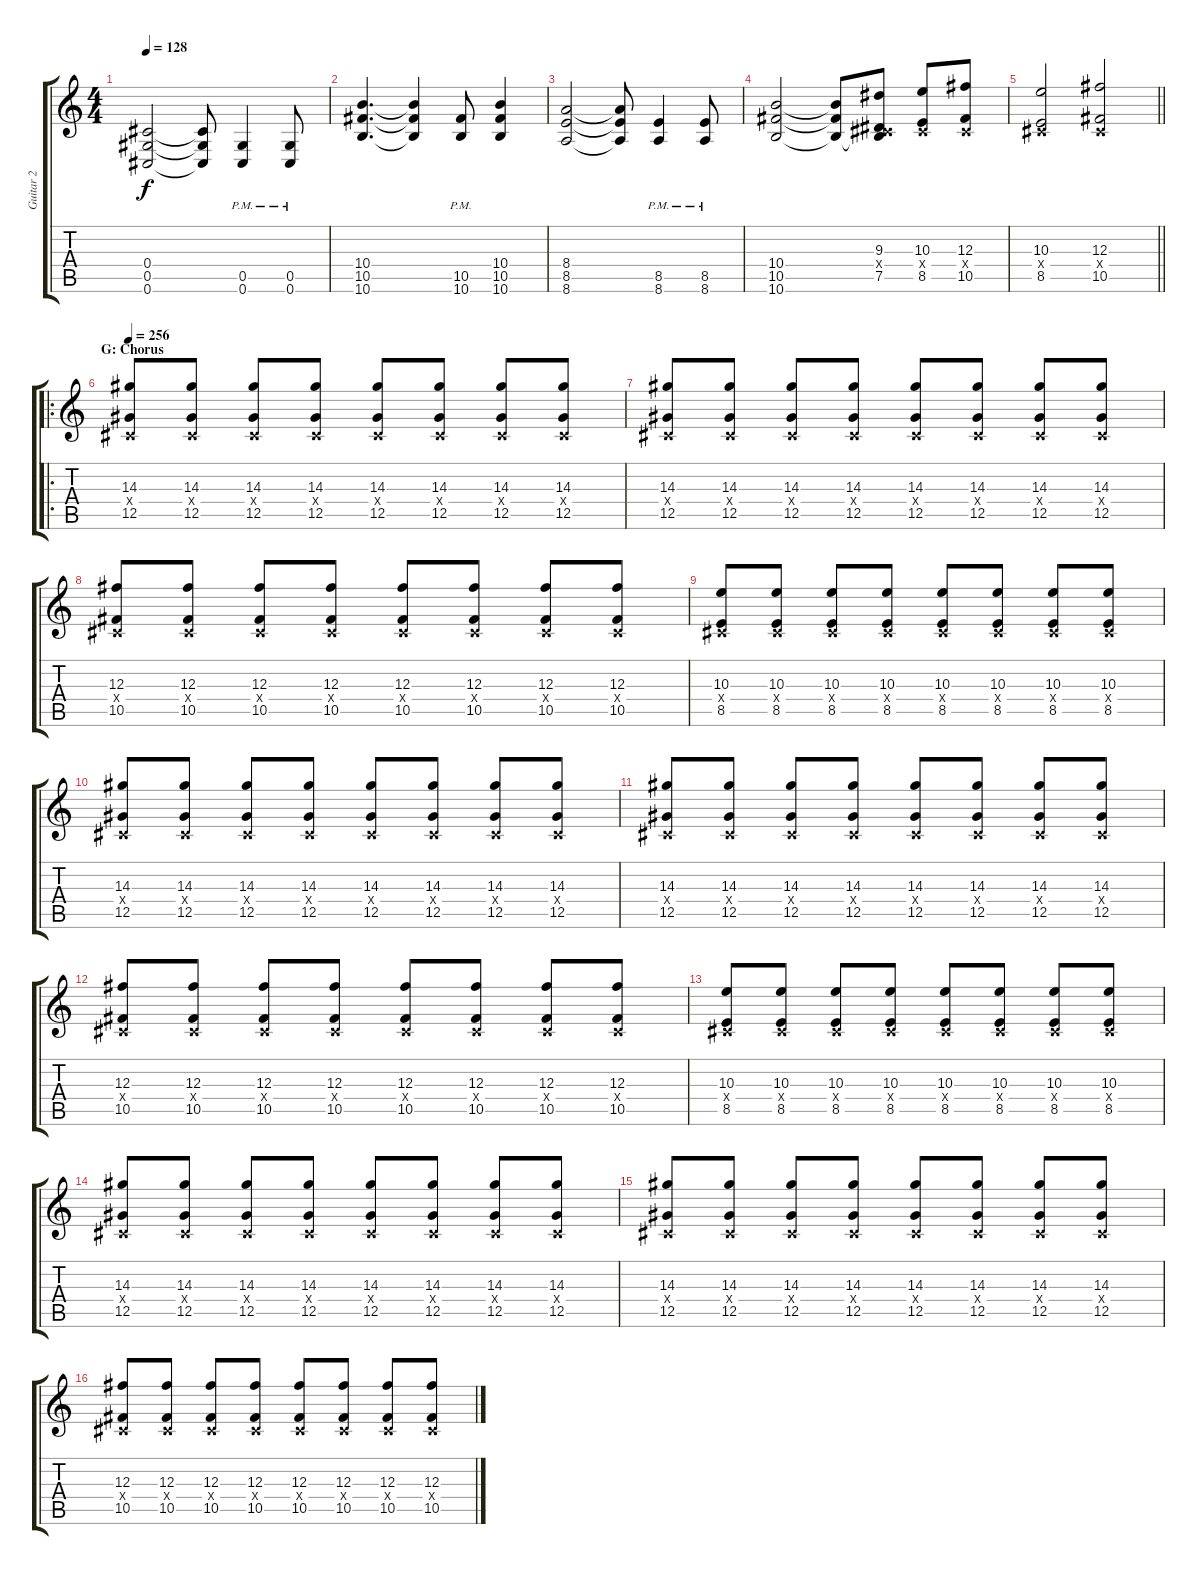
\track ("Guitar 2" "Guitar 2") {instrument distortionguitar}
\staff {score tabs}
\tuning (Eb4 Bb3 Gb3 Db3 Ab2 Db2) {hide}
\ts (4 4)
\tempo 128
\clef g2
\ks c
(0.4 0.5 0.6).2{dy f} (0.4{t} 0.5{t} 0.6{t}).8 (0.5{pm} 0.6{pm}).4 (0.5{pm} 0.6{pm}).8 |
(10.4 10.5 10.6).4{d} (10.4{t} 10.5{t} 10.6{t}).4 (10.5{pm} 10.6{pm}).8 (10.4 10.5 10.6).4 |
(8.4 8.5 8.6).2 (8.4{t} 8.5{t} 8.6{t}).8 (8.5{pm} 8.6{pm}).4 (8.5{pm} 8.6{pm}).8 |
(10.4 10.5 10.6).2 (10.4{t} 10.5{t} 10.6{t}).8 (9.3 0.4{x} 7.5 10.6{t}).8 (10.3 0.4{x} 8.5).8 (12.3 0.4{x} 10.5).8 |
\barLineRight lightlight
(10.3 0.4{x} 8.5).2 (12.3 0.4{x} 10.5).2 |
\ro
\section ("" "G: Chorus")
\tempo 256
(14.3 0.4{x} 12.5).8 (14.3 0.4{x} 12.5).8 (14.3 0.4{x} 12.5).8 (14.3 0.4{x} 12.5).8 (14.3 0.4{x} 12.5).8 (14.3 0.4{x} 12.5).8 (14.3 0.4{x} 12.5).8 (14.3 0.4{x} 12.5).8 |
(14.3 0.4{x} 12.5).8 (14.3 0.4{x} 12.5).8 (14.3 0.4{x} 12.5).8 (14.3 0.4{x} 12.5).8 (14.3 0.4{x} 12.5).8 (14.3 0.4{x} 12.5).8 (14.3 0.4{x} 12.5).8 (14.3 0.4{x} 12.5).8 |
(12.3 0.4{x} 10.5).8 (12.3 0.4{x} 10.5).8 (12.3 0.4{x} 10.5).8 (12.3 0.4{x} 10.5).8 (12.3 0.4{x} 10.5).8 (12.3 0.4{x} 10.5).8 (12.3 0.4{x} 10.5).8 (12.3 0.4{x} 10.5).8 |
(10.3 0.4{x} 8.5).8 (10.3 0.4{x} 8.5).8 (10.3 0.4{x} 8.5).8 (10.3 0.4{x} 8.5).8 (10.3 0.4{x} 8.5).8 (10.3 0.4{x} 8.5).8 (10.3 0.4{x} 8.5).8 (10.3 0.4{x} 8.5).8 |
(14.3 0.4{x} 12.5).8 (14.3 0.4{x} 12.5).8 (14.3 0.4{x} 12.5).8 (14.3 0.4{x} 12.5).8 (14.3 0.4{x} 12.5).8 (14.3 0.4{x} 12.5).8 (14.3 0.4{x} 12.5).8 (14.3 0.4{x} 12.5).8 |
(14.3 0.4{x} 12.5).8 (14.3 0.4{x} 12.5).8 (14.3 0.4{x} 12.5).8 (14.3 0.4{x} 12.5).8 (14.3 0.4{x} 12.5).8 (14.3 0.4{x} 12.5).8 (14.3 0.4{x} 12.5).8 (14.3 0.4{x} 12.5).8 |
(12.3 0.4{x} 10.5).8 (12.3 0.4{x} 10.5).8 (12.3 0.4{x} 10.5).8 (12.3 0.4{x} 10.5).8 (12.3 0.4{x} 10.5).8 (12.3 0.4{x} 10.5).8 (12.3 0.4{x} 10.5).8 (12.3 0.4{x} 10.5).8 |
(10.3 0.4{x} 8.5).8 (10.3 0.4{x} 8.5).8 (10.3 0.4{x} 8.5).8 (10.3 0.4{x} 8.5).8 (10.3 0.4{x} 8.5).8 (10.3 0.4{x} 8.5).8 (10.3 0.4{x} 8.5).8 (10.3 0.4{x} 8.5).8 |
(14.3 0.4{x} 12.5).8 (14.3 0.4{x} 12.5).8 (14.3 0.4{x} 12.5).8 (14.3 0.4{x} 12.5).8 (14.3 0.4{x} 12.5).8 (14.3 0.4{x} 12.5).8 (14.3 0.4{x} 12.5).8 (14.3 0.4{x} 12.5).8 |
(14.3 0.4{x} 12.5).8 (14.3 0.4{x} 12.5).8 (14.3 0.4{x} 12.5).8 (14.3 0.4{x} 12.5).8 (14.3 0.4{x} 12.5).8 (14.3 0.4{x} 12.5).8 (14.3 0.4{x} 12.5).8 (14.3 0.4{x} 12.5).8 |
(12.3 0.4{x} 10.5).8 (12.3 0.4{x} 10.5).8 (12.3 0.4{x} 10.5).8 (12.3 0.4{x} 10.5).8 (12.3 0.4{x} 10.5).8 (12.3 0.4{x} 10.5).8 (12.3 0.4{x} 10.5).8 (12.3 0.4{x} 10.5).8
